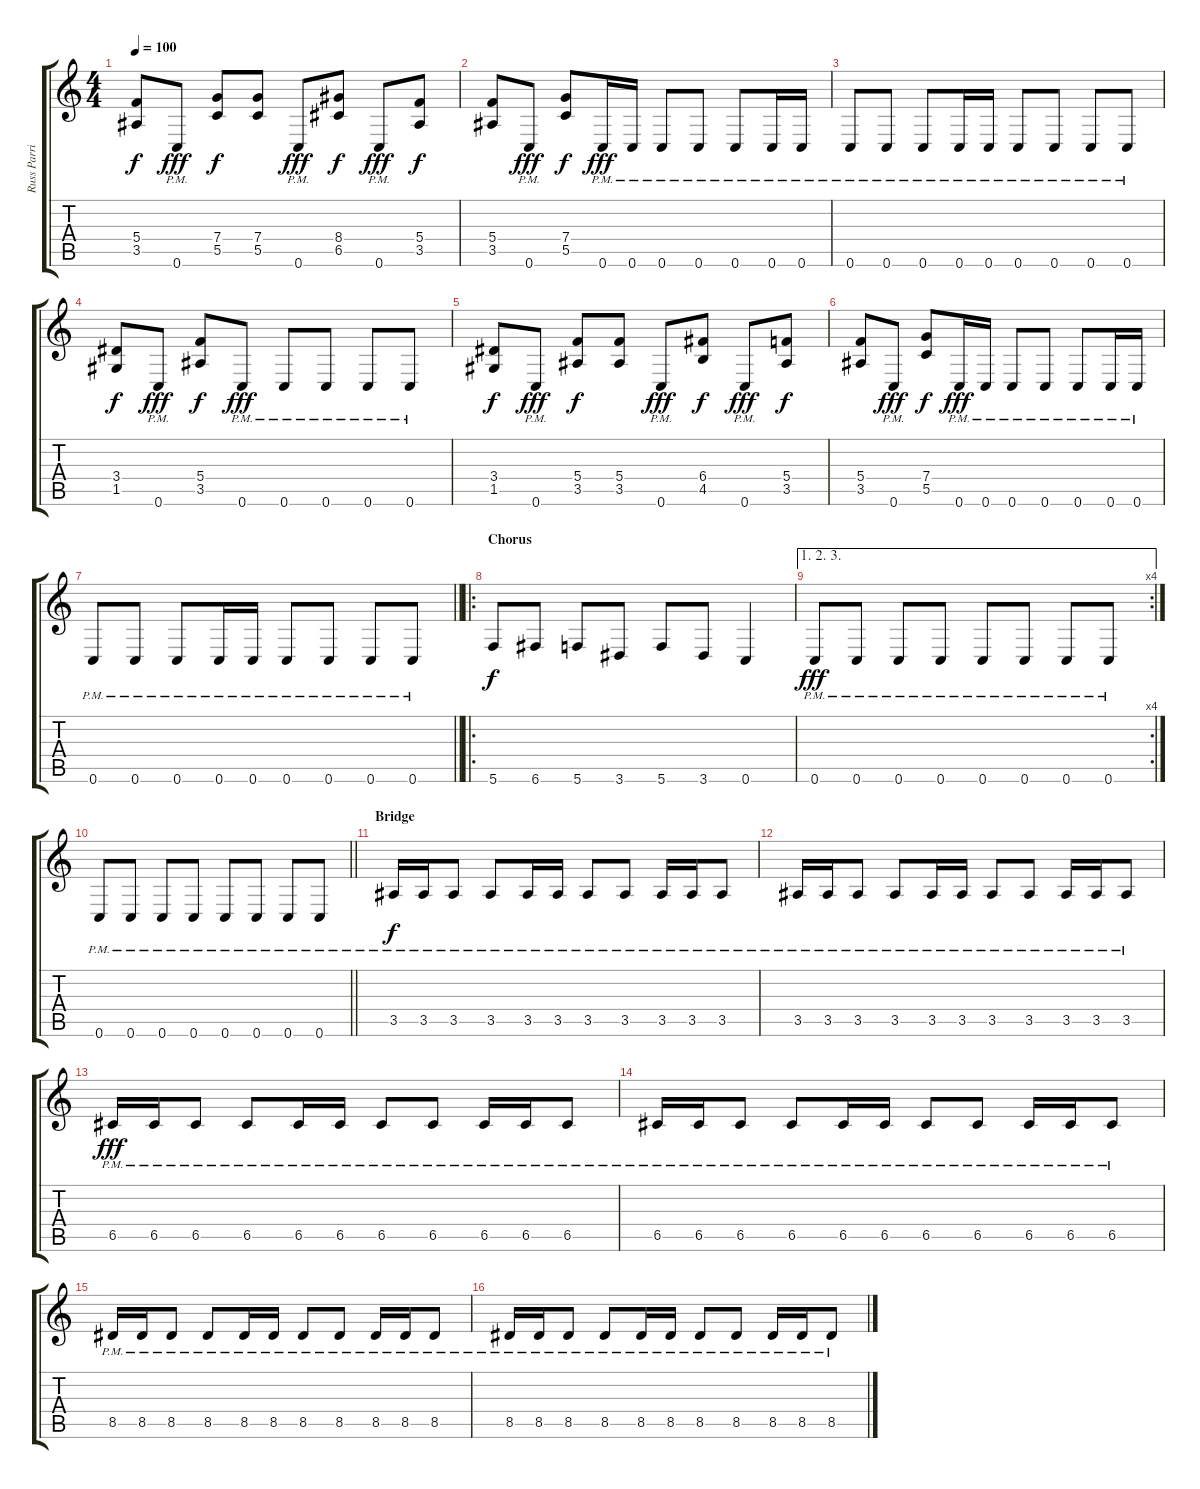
\track ("Russ Parrish" "Russ Parri") {instrument distortionguitar}
\staff {score tabs}
\tuning (D4 A3 F3 C3 G2 C2) {hide}
\ts (4 4)
\tempo 100
\clef g2
\ks c
(5.4 3.5).8{dy f} 0.6{pm}.8{dy fff} (7.4 5.5).8{dy f} (7.4 5.5).8 0.6{pm}.8{dy fff} (8.4 6.5).8{dy f} 0.6{pm}.8{dy fff} (5.4 3.5).8{dy f} |
(5.4 3.5).8 0.6{pm}.8{dy fff} (7.4 5.5).8{dy f} 0.6{pm}.16{dy fff} 0.6{pm}.16 0.6{pm}.8 0.6{pm}.8 0.6{pm}.8 0.6{pm}.16 0.6{pm}.16 |
0.6{pm}.8 0.6{pm}.8 0.6{pm}.8 0.6{pm}.16 0.6{pm}.16 0.6{pm}.8 0.6{pm}.8 0.6{pm}.8 0.6{pm}.8 |
(3.4 1.5).8{dy f} 0.6{pm}.8{dy fff} (5.4 3.5).8{dy f} 0.6{pm}.8{dy fff} 0.6{pm}.8 0.6{pm}.8 0.6{pm}.8 0.6{pm}.8 |
(3.4 1.5).8{dy f} 0.6{pm}.8{dy fff} (5.4 3.5).8{dy f} (5.4 3.5).8 0.6{pm}.8{dy fff} (6.4 4.5).8{dy f} 0.6{pm}.8{dy fff} (5.4 3.5).8{dy f} |
(5.4 3.5).8 0.6{pm}.8{dy fff} (7.4 5.5).8{dy f} 0.6{pm}.16{dy fff} 0.6{pm}.16 0.6{pm}.8 0.6{pm}.8 0.6{pm}.8 0.6{pm}.16 0.6{pm}.16 |
\barLineRight lightlight
0.6{pm}.8 0.6{pm}.8 0.6{pm}.8 0.6{pm}.16 0.6{pm}.16 0.6{pm}.8 0.6{pm}.8 0.6{pm}.8 0.6{pm}.8 |
\ro
\section ("" "Chorus")
5.6.8{dy f} 6.6.8 5.6.8 3.6.8 5.6.8 3.6.8 0.6.4 |
\ae (1 2 3)
\rc 4
0.6{pm}.8{dy fff} 0.6{pm}.8 0.6{pm}.8 0.6{pm}.8 0.6{pm}.8 0.6{pm}.8 0.6{pm}.8 0.6{pm}.8 |
\barLineRight lightlight
0.6{pm}.8 0.6{pm}.8 0.6{pm}.8 0.6{pm}.8 0.6{pm}.8 0.6{pm}.8 0.6{pm}.8 0.6{pm}.8 |
\section ("" "Bridge")
3.5{pm}.16{dy f} 3.5{pm}.16 3.5{pm}.8 3.5{pm}.8 3.5{pm}.16 3.5{pm}.16 3.5{pm}.8 3.5{pm}.8 3.5{pm}.16 3.5{pm}.16 3.5{pm}.8 |
3.5{pm}.16 3.5{pm}.16 3.5{pm}.8 3.5{pm}.8 3.5{pm}.16 3.5{pm}.16 3.5{pm}.8 3.5{pm}.8 3.5{pm}.16 3.5{pm}.16 3.5{pm}.8 |
6.5{pm}.16{dy fff} 6.5{pm}.16 6.5{pm}.8 6.5{pm}.8 6.5{pm}.16 6.5{pm}.16 6.5{pm}.8 6.5{pm}.8 6.5{pm}.16 6.5{pm}.16 6.5{pm}.8 |
6.5{pm}.16 6.5{pm}.16 6.5{pm}.8 6.5{pm}.8 6.5{pm}.16 6.5{pm}.16 6.5{pm}.8 6.5{pm}.8 6.5{pm}.16 6.5{pm}.16 6.5{pm}.8 |
8.5{pm}.16 8.5{pm}.16 8.5{pm}.8 8.5{pm}.8 8.5{pm}.16 8.5{pm}.16 8.5{pm}.8 8.5{pm}.8 8.5{pm}.16 8.5{pm}.16 8.5{pm}.8 |
8.5{pm}.16 8.5{pm}.16 8.5{pm}.8 8.5{pm}.8 8.5{pm}.16 8.5{pm}.16 8.5{pm}.8 8.5{pm}.8 8.5{pm}.16 8.5{pm}.16 8.5{pm}.8
